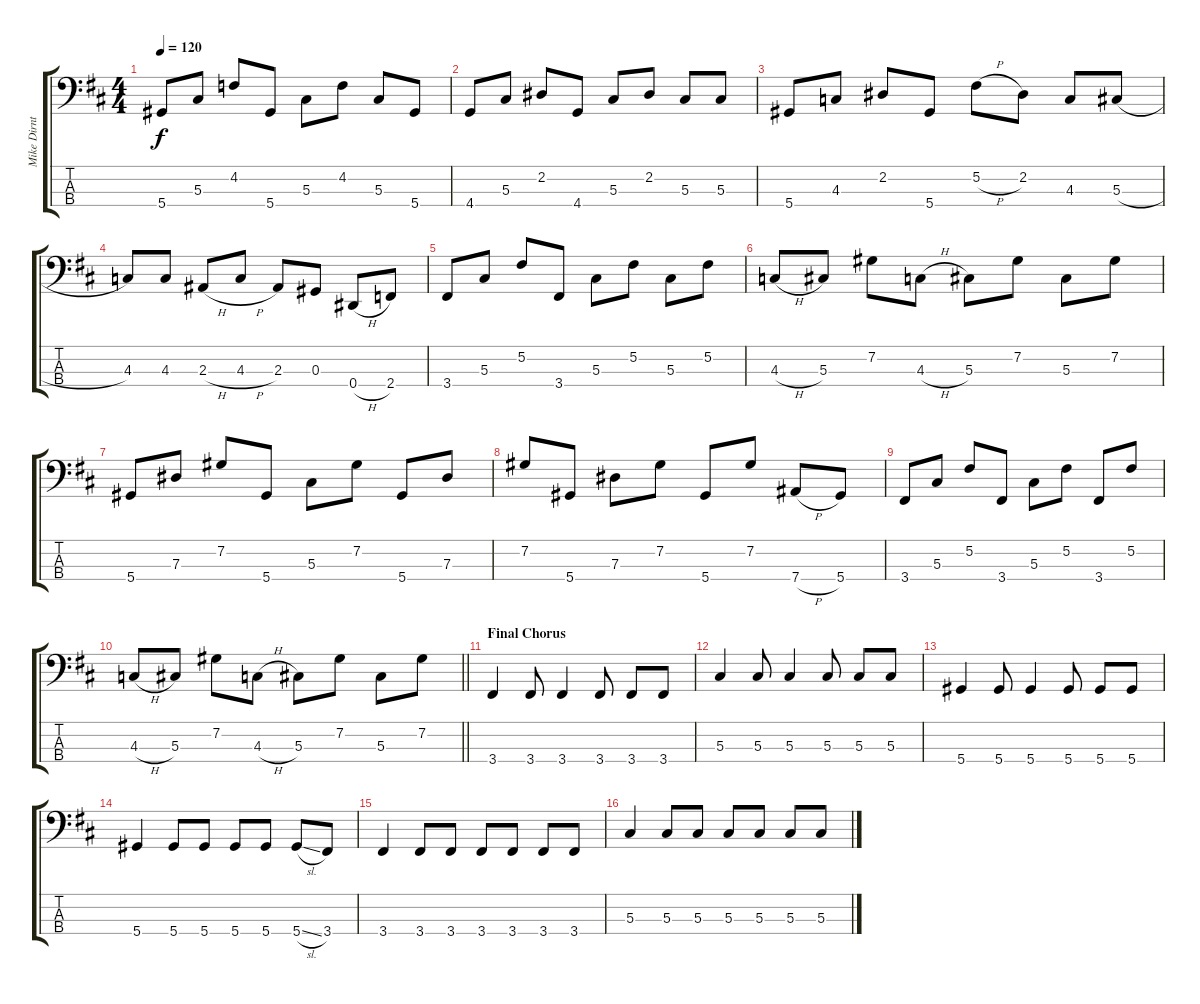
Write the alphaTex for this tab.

\track ("Mike Dirnt" "Mike Dirnt") {instrument electricbasspick}
\staff {score tabs}
\tuning (Gb2 Db2 Ab1 Eb1) {hide}
\ts (4 4)
\tempo 120
\clef f4
\ks d
5.4.8{dy f} 5.3.8 4.2.8 5.4.8 5.3.8 4.2.8 5.3.8 5.4.8 |
4.4.8 5.3.8 2.2.8 4.4.8 5.3.8 2.2.8 5.3.8 5.3.8 |
5.4.8 4.3.8 2.2.8 5.4.8 5.2{h}.8 2.2.8 4.3.8 5.3{h}.8 |
4.3.8 4.3.8 2.3{h}.8 4.3{h}.8 2.3.8 0.3.8 0.4{h}.8 2.4.8 |
3.4.8 5.3.8 5.2.8 3.4.8 5.3.8 5.2.8 5.3.8 5.2.8 |
4.3{h}.8 5.3.8 7.2.8 4.3{h}.8 5.3.8 7.2.8 5.3.8 7.2.8 |
5.4.8 7.3.8 7.2.8 5.4.8 5.3.8 7.2.8 5.4.8 7.3.8 |
7.2.8 5.4.8 7.3.8 7.2.8 5.4.8 7.2.8 7.4{h}.8 5.4.8 |
3.4.8 5.3.8 5.2.8 3.4.8 5.3.8 5.2.8 3.4.8 5.2.8 |
\barLineRight lightlight
4.3{h}.8 5.3.8 7.2.8 4.3{h}.8 5.3.8 7.2.8 5.3.8 7.2.8 |
\section ("" "Final Chorus")
3.4.4 3.4.8 3.4.4 3.4.8 3.4.8 3.4.8 |
5.3.4 5.3.8 5.3.4 5.3.8 5.3.8 5.3.8 |
5.4.4 5.4.8 5.4.4 5.4.8 5.4.8 5.4.8 |
5.4.4 5.4.8 5.4.8 5.4.8 5.4.8 5.4{sl}.8 3.4.8 |
3.4.4 3.4.8 3.4.8 3.4.8 3.4.8 3.4.8 3.4.8 |
5.3.4 5.3.8 5.3.8 5.3.8 5.3.8 5.3.8 5.3.8
